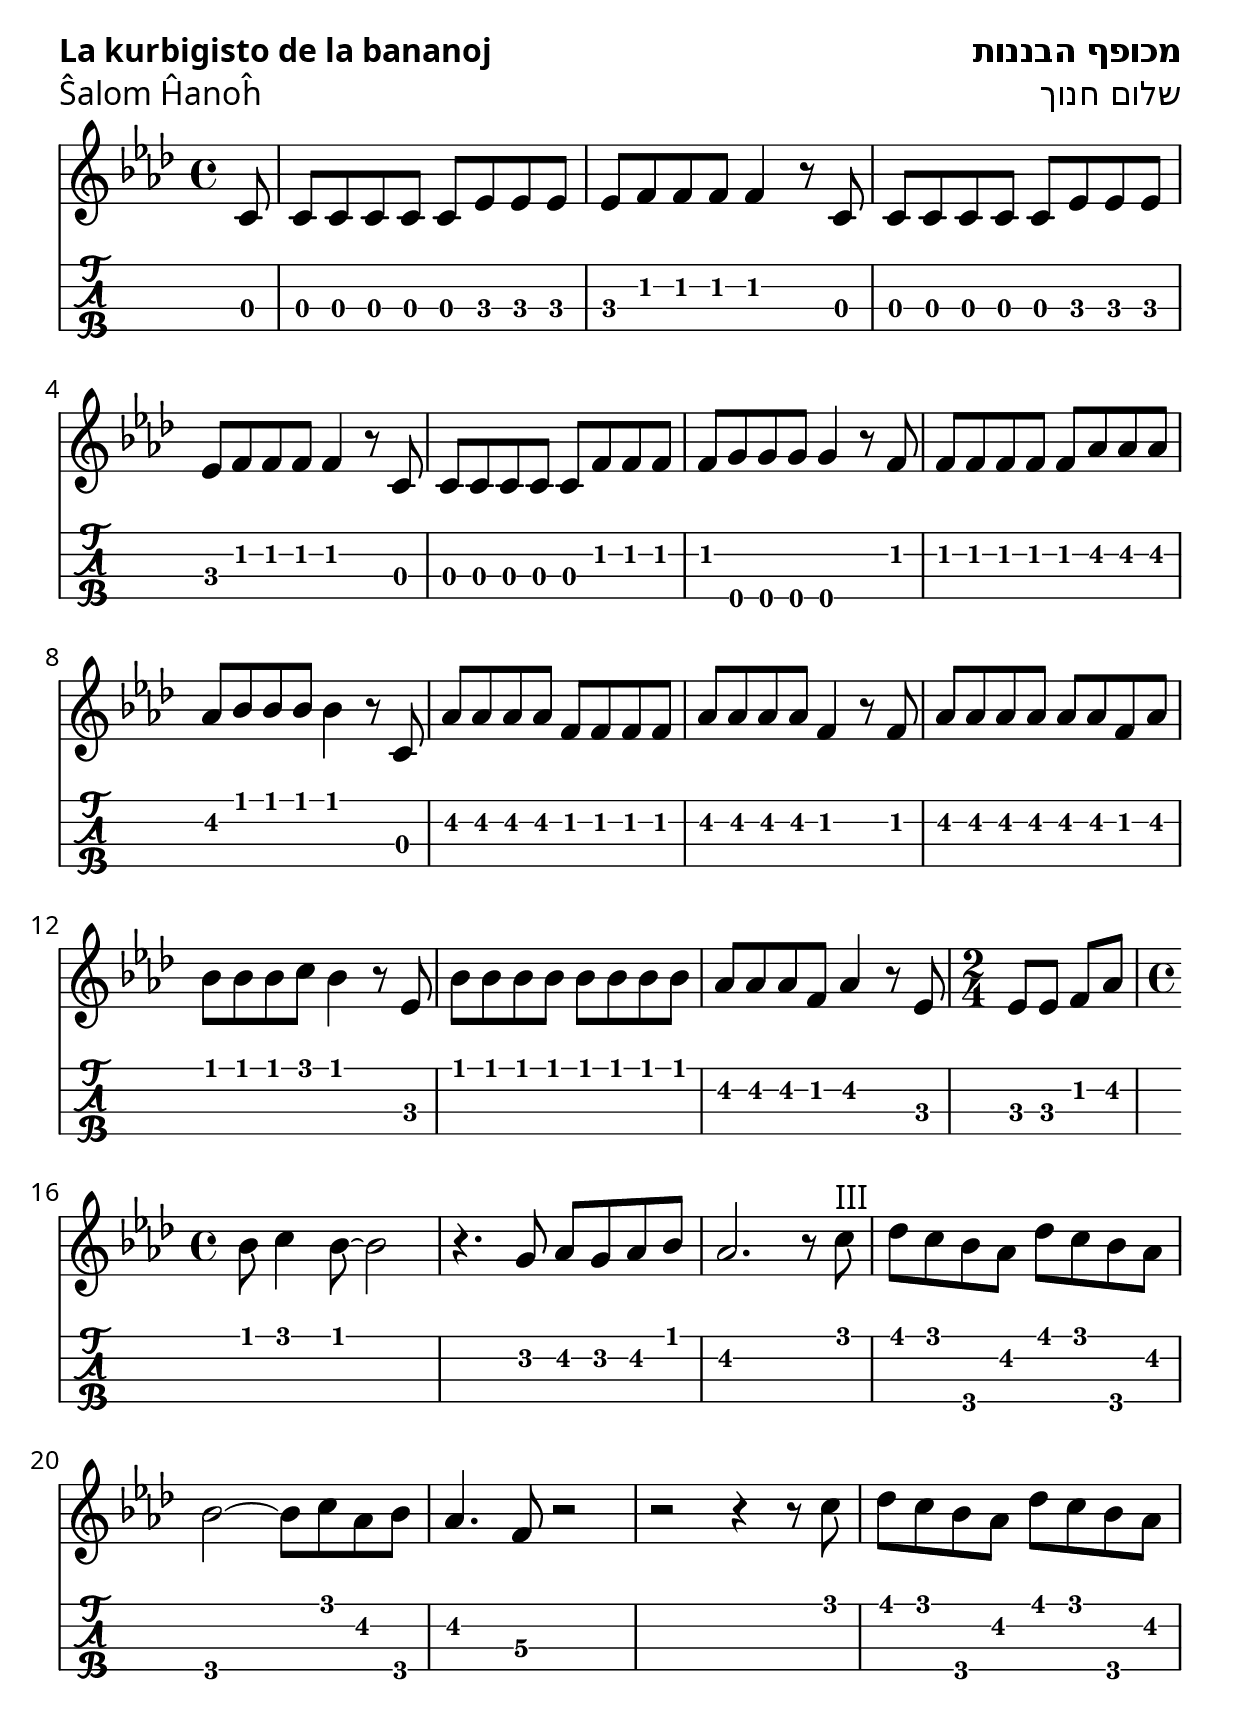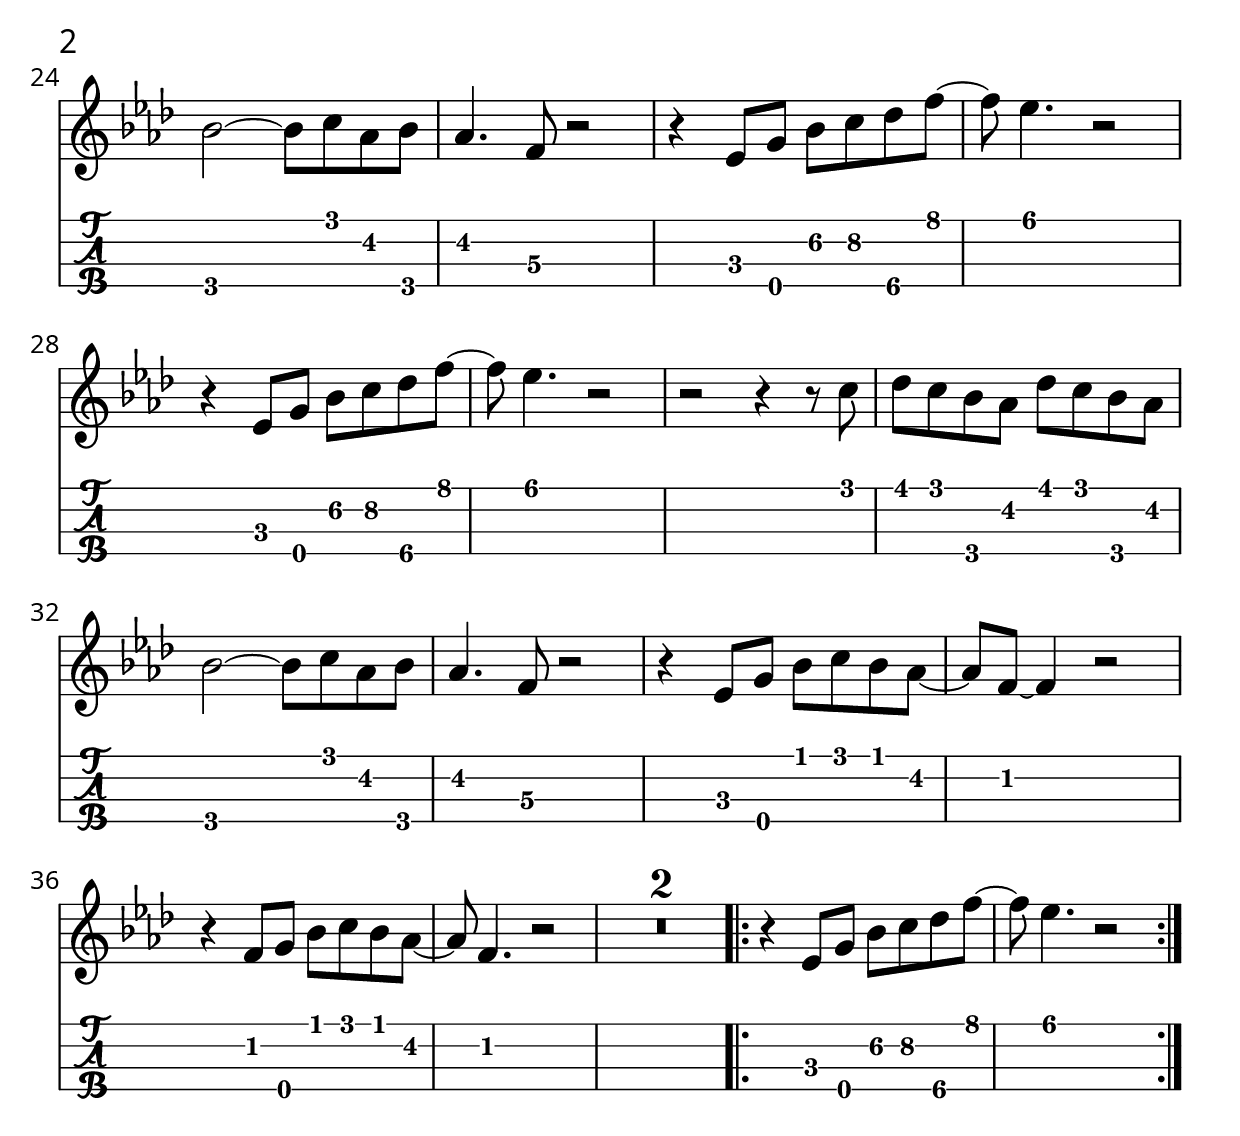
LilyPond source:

\include "../ĉiea.ly"

\header {
  titolo-xx     = ""
  titolo-he     = "מכופף הבננות"
  titolo-eo     = "La kurbigisto de la bananoj"
  komponisto-xx = ""
  komponisto-he = "שלום חנוך"
  komponisto-eo = "Ŝalom Ĥanoĥ"
  ikono         = "🍌"
}

\include "../titolo.ly"

melodio = {
  \key f \minor % ⚙?
  \time 4/4
  \partial 8 c8                       |
  c c c c c ees ees ees               |
  ees f f f f4 r8 c                   |
  c c c c c ees ees ees               |
  ees f f f f4 r8 c                   |
  c c c c c f f f                     |
  f g\4 g\4 g\4 g4\4 r8 f             |
  f f f f f aes aes aes               |
  aes bes bes bes bes4 r8 c           |
  aes aes aes aes f f f f             |
  aes aes aes aes f4 r8 f             |
  aes aes aes aes aes aes f aes       |
  bes bes bes c' bes4 r8 ees          |
  bes bes bes bes bes bes bes bes     |
  aes aes aes f aes4 r8 ees           |
  \time 2/4
  ees ees f aes                       |
  \time 4/4
  bes c'4 bes8 ~ bes2                 |
  r4. g8\2 aes g\2 aes bes            |
  aes2. r8 c'^"III"                   |
  des' c' bes\4 aes des' c' bes\4 aes |
  bes2\4 ~ bes8\4 c' aes bes\4        |
  aes4. f8\3 r2                       |
  r r4 r8 c'                          |
  des' c' bes\4 aes des' c' bes\4 aes |
  bes2\4 ~ bes8\4 c' aes bes\4        |
  aes4. f8\3 r2                       |
  r4 ees8 g\4 bes\2 c'\2 des'\4 f' ~  |
  f' ees'4. r2                        |
  r4 ees8 g\4 bes\2 c'\2 des'\4 f' ~  |
  f' ees'4. r2                        |
  r r4 r8 c'                          |
  des' c' bes\4 aes des' c' bes\4 aes |
  bes2\4 ~ bes8\4 c' aes bes\4        |
  aes4. f8\3 r2                       |
  r4 ees8 g\4 bes c' bes aes ~        |
  aes f ~ f4 r2                       |
  r4 f8 g\4 bes c' bes aes ~          |
  aes f4. r2                          |
  \compressFullBarRests
  R1*2                                |
  \repeat volta 2 {
    r4 ees8 g\4 bes\2 c'\2 des'\4 f' ~  |
    f' ees'4. r2                        |
  }
}


\include "../muziko.ly"
